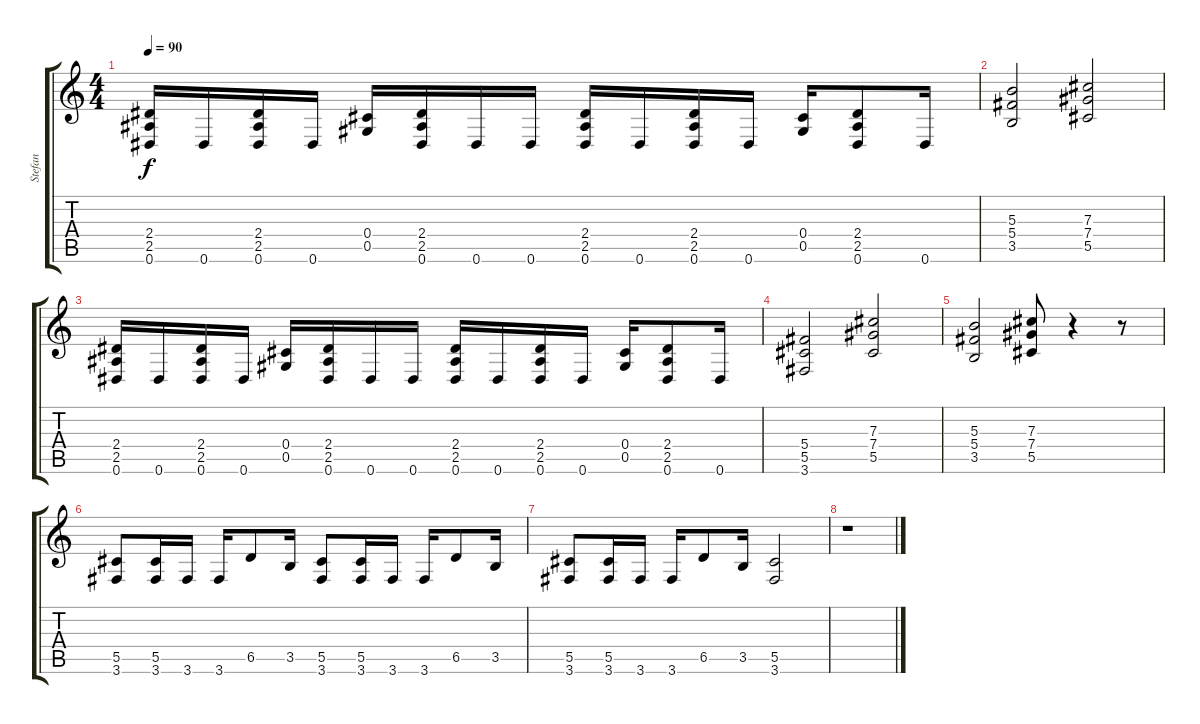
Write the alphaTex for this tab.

\track ("Stefan" "Stefan") {instrument distortionguitar}
\staff {score tabs}
\tuning (Eb4 Bb3 Gb3 Db3 Ab2 Eb2) {hide}
\ts (4 4)
\tempo 90
\clef g2
\ks c
(2.4 2.5 0.6).16{dy f} 0.6.16 (2.4 2.5 0.6).16 0.6.16 (0.4 0.5).16 (2.4 2.5 0.6).16 0.6.16 0.6.16 (2.4 2.5 0.6).16 0.6.16 (2.4 2.5 0.6).16 0.6.16 (0.4 0.5).16 (2.4 2.5 0.6).8 0.6.16 |
(5.3 5.4 3.5).2 (7.3 7.4 5.5).2 |
(2.4 2.5 0.6).16 0.6.16 (2.4 2.5 0.6).16 0.6.16 (0.4 0.5).16 (2.4 2.5 0.6).16 0.6.16 0.6.16 (2.4 2.5 0.6).16 0.6.16 (2.4 2.5 0.6).16 0.6.16 (0.4 0.5).16 (2.4 2.5 0.6).8 0.6.16 |
(5.4 5.5 3.6).2 (7.3 7.4 5.5).2 |
(5.3 5.4 3.5).2 (7.3 7.4 5.5).8 r.4 r.8 |
(5.5 3.6).8 (5.5 3.6).16 3.6.16 3.6.16 6.5.8 3.5.16 (5.5 3.6).8 (5.5 3.6).16 3.6.16 3.6.16 6.5.8 3.5.16 |
(5.5 3.6).8 (5.5 3.6).16 3.6.16 3.6.16 6.5.8 3.5.16 (5.5 3.6).2 |
r.1
